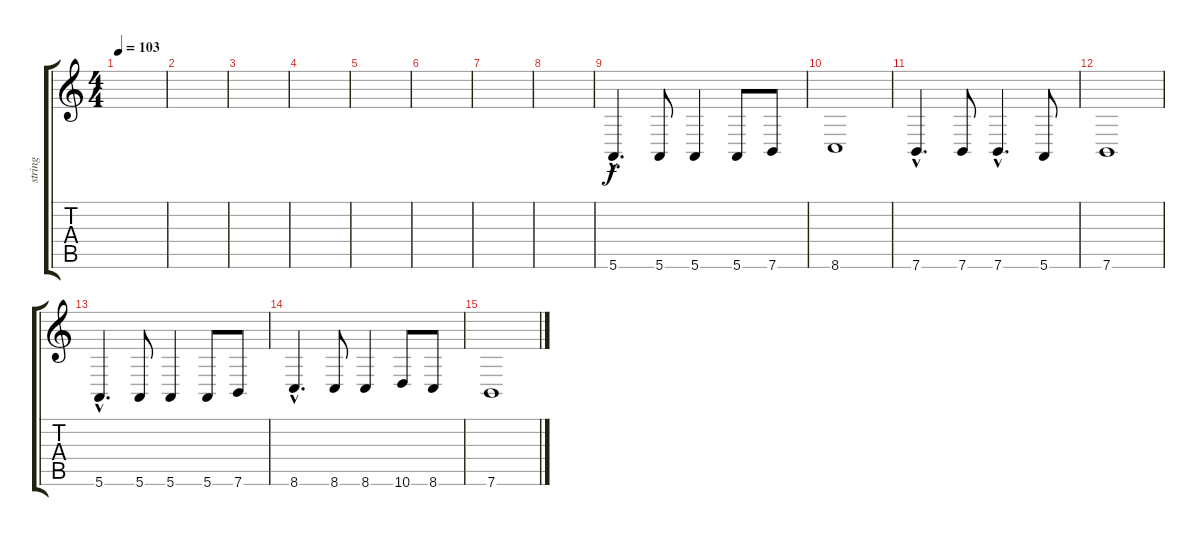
\track ("string" "string") {instrument stringensemble2}
\staff {score tabs}
\tuning (E4 B3 G3 D3 A2 E2) {hide}
\ts (4 4)
\tempo 103
\clef g2
\ks c
|
|
|
|
|
|
|
|
5.6{hac}.4{d} 5.6.8 5.6.4 5.6.8 7.6.8 |
8.6.1 |
7.6{hac}.4{d} 7.6.8 7.6{hac}.4{d} 5.6.8 |
7.6.1 |
5.6{hac}.4{d} 5.6.8 5.6.4 5.6.8 7.6.8 |
8.6{hac}.4{d} 8.6.8 8.6.4 10.6.8 8.6.8 |
7.6.1
